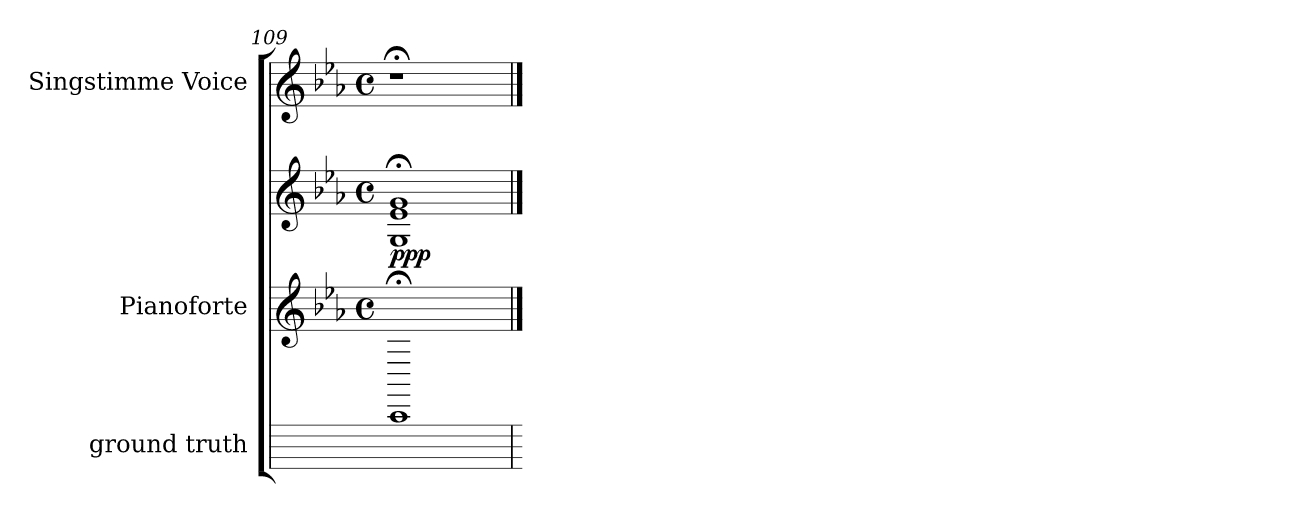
**kern	**kern	**kern	**dynam	**kern
*part3	*part2	*part2	*part2	*part1
*staff4	*staff3	*staff2	*staff2/3	*staff1
*I"ground truth	*I"Pianoforte	*	*	*I"Singstimme Voice
*	*I'Pno	*	*	*
*	*clefG2	*clefG2	*	*clefG2
*	*k[b-e-a-]	*k[b-e-a-]	*	*k[b-e-a-]
*	*M4/4	*M4/4	*	*M4/4
*	*met(c)	*met(c)	*	*met(c)
=109	=109	=109	=109	=109
!	!	!	!LO:DY:b	!
4ryy	1CC;<	1G;< 1e-;< 1g;<	ppp	1r;<
2.ryy	.	.	.	.
=	==	==	==	==
*-	*-	*-	*-	*-
